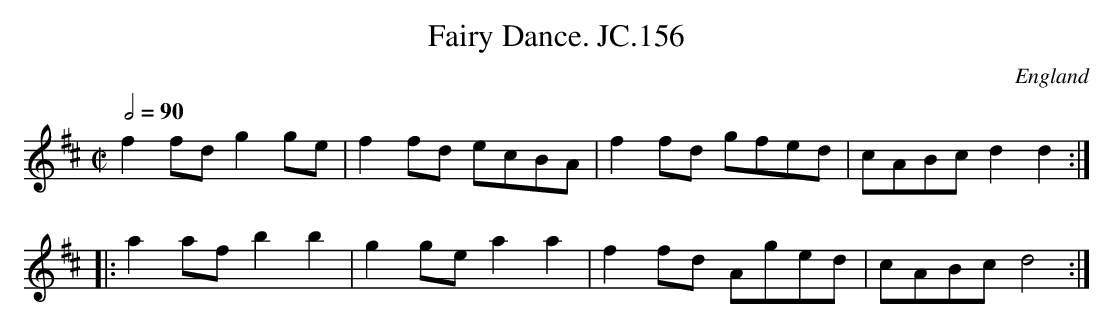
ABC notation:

X:1
T:Fairy Dance. JC.156
O:England
M:C|
L:1/8
Q:2/4=90
notC:claimed by Nathaniel Gow
K:D major
f2fd g2ge|\
f2fd ecBA|f2fd gfed|cABc d2d2:|!
|:a2af b2b2|g2ge a2a2|f2fd Aged|cABc d4:|
